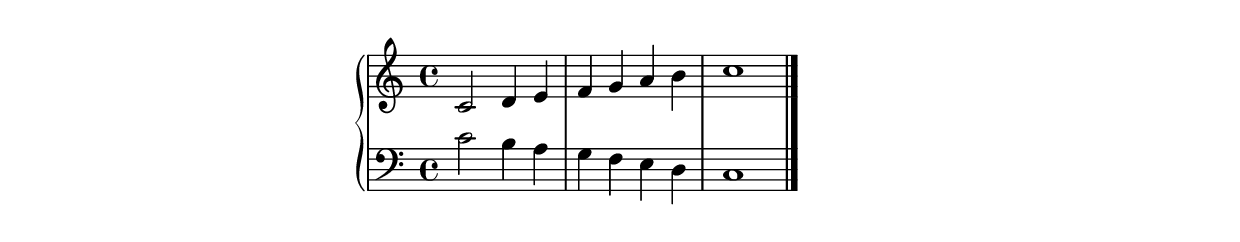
\version "2.11.0"

\paper {
  indent = 3\mm
  line-width = 3.6\in
  oddFooterMarkup=##f
  oddHeaderMarkup=##f
  bookTitleMarkup = ##f
  scoreTitleMarkup = ##f
}

\layout {
  \context {
    \Score
    \remove "Bar_number_engraver"
  }
}

\header {
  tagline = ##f
}

\score {
  \new PianoStaff <<
    \new Staff \relative c' { c2 d4 e f g a b c1 \bar"|."}
    \new Staff \relative c' { \clef F c2 b4 a g f e d c1 }
  >>
}
